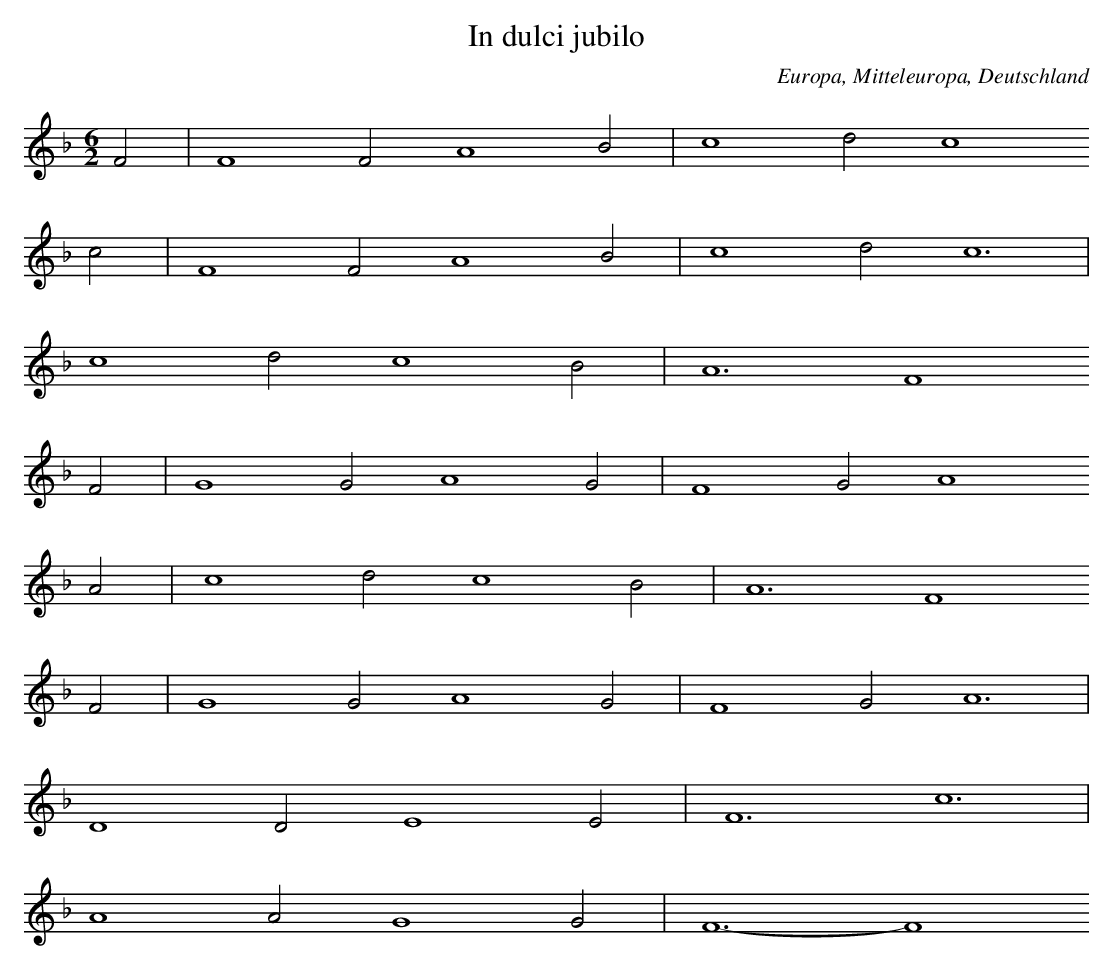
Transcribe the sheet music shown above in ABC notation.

X:1
T: In dulci jubilo
O: Europa, Mitteleuropa, Deutschland
M: 6/2
L: 1/2
K: F
F | F2FA2B | c2dc2
c | F2FA2B | c2dc3 |
c2dc2B | A3F2
F | G2GA2G | F2GA2
A | c2dc2B | A3F2
F | G2GA2G | F2GA3 |
D2DE2E | F3c3 |
A2AG2G | F3-F2
